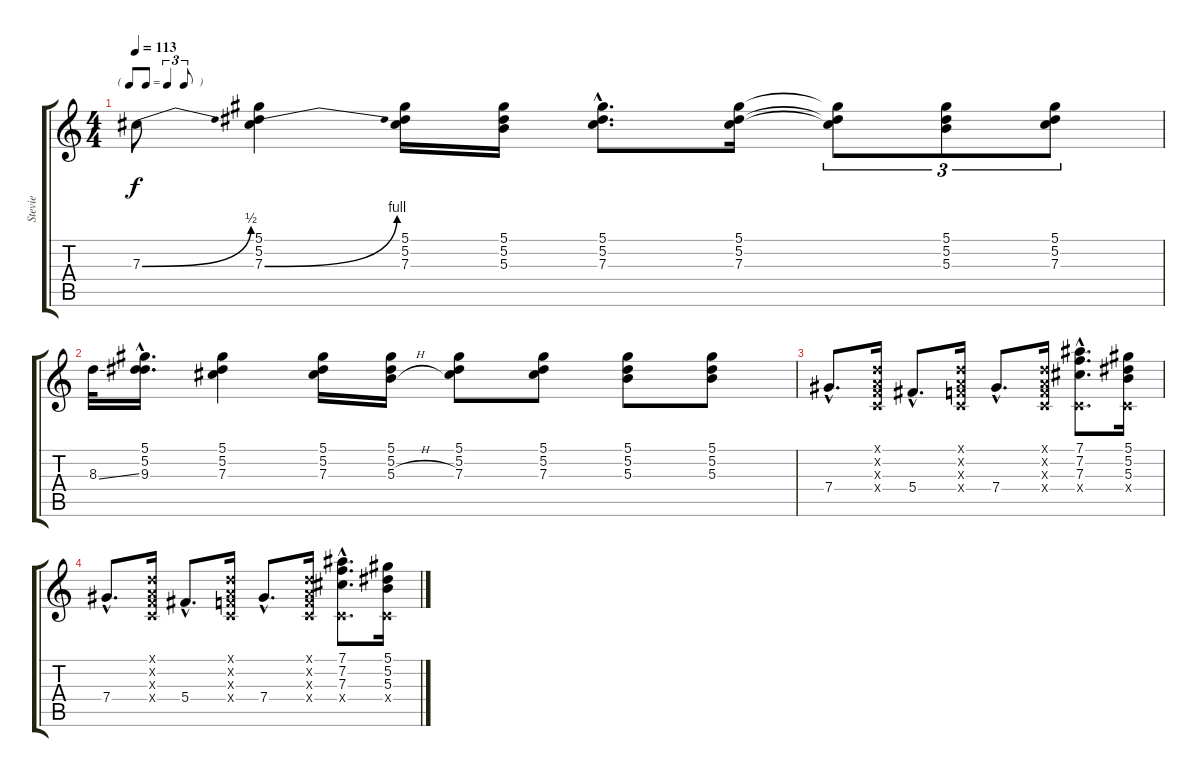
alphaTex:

\track ("Stevie" "Stevie") {instrument overdrivenguitar}
\staff {score tabs}
\tuning (Eb4 Bb3 Gb3 Db3 Ab2 Eb2) {hide}
\ts (4 4)
\tf triplet8th
\tempo 113
\clef g2
\ks c
7.3{be (bend 0 0 60 2)}.8{dy f} (5.1 5.2 7.3{be (bend 0 0 60 4)}).4 (5.1 5.2 7.3).16 (5.1 5.2 5.3).16 (5.1{hac} 5.2{hac} 7.3{hac}).8{d} (5.1 5.2 7.3).16 (5.1{t} 5.2{t} 7.3{t}).8{tu (3 2)} (5.1 5.2 5.3).8{tu (3 2)} (5.1 5.2 7.3).8{tu (3 2)} |
8.3{ss}.32 (5.1{hac} 5.2{hac} 9.3{hac}).16{d} (5.1 5.2 7.3).4 (5.1 5.2 7.3).16 (5.1 5.2 5.3{h}).16 (5.1 5.2 7.3).8 (5.1 5.2 7.3).8 (5.1 5.2 5.3).8 (5.1 5.2 5.3).8 |
7.4{hac}.8{d} (-1.1{x} -1.2{x} -1.3{x} -1.4{x}).16 5.4{hac}.8{d} (-1.1{x} -1.2{x} -1.3{x} -1.4{x}).16 7.4{hac}.8{d} (-1.1{x} -1.2{x} -1.3{x} -1.4{x}).16 (7.1{hac} 7.2{hac} 7.3{hac} -1.4{hac x}).8{d} (5.1 5.2 5.3 -1.4{x}).16 |
7.4{hac}.8{d} (-1.1{x} -1.2{x} -1.3{x} -1.4{x}).16 5.4{hac}.8{d} (-1.1{x} -1.2{x} -1.3{x} -1.4{x}).16 7.4{hac}.8{d} (-1.1{x} -1.2{x} -1.3{x} -1.4{x}).16 (7.1{hac} 7.2{hac} 7.3{hac} -1.4{hac x}).8{d} (5.1 5.2 5.3 -1.4{x}).16
